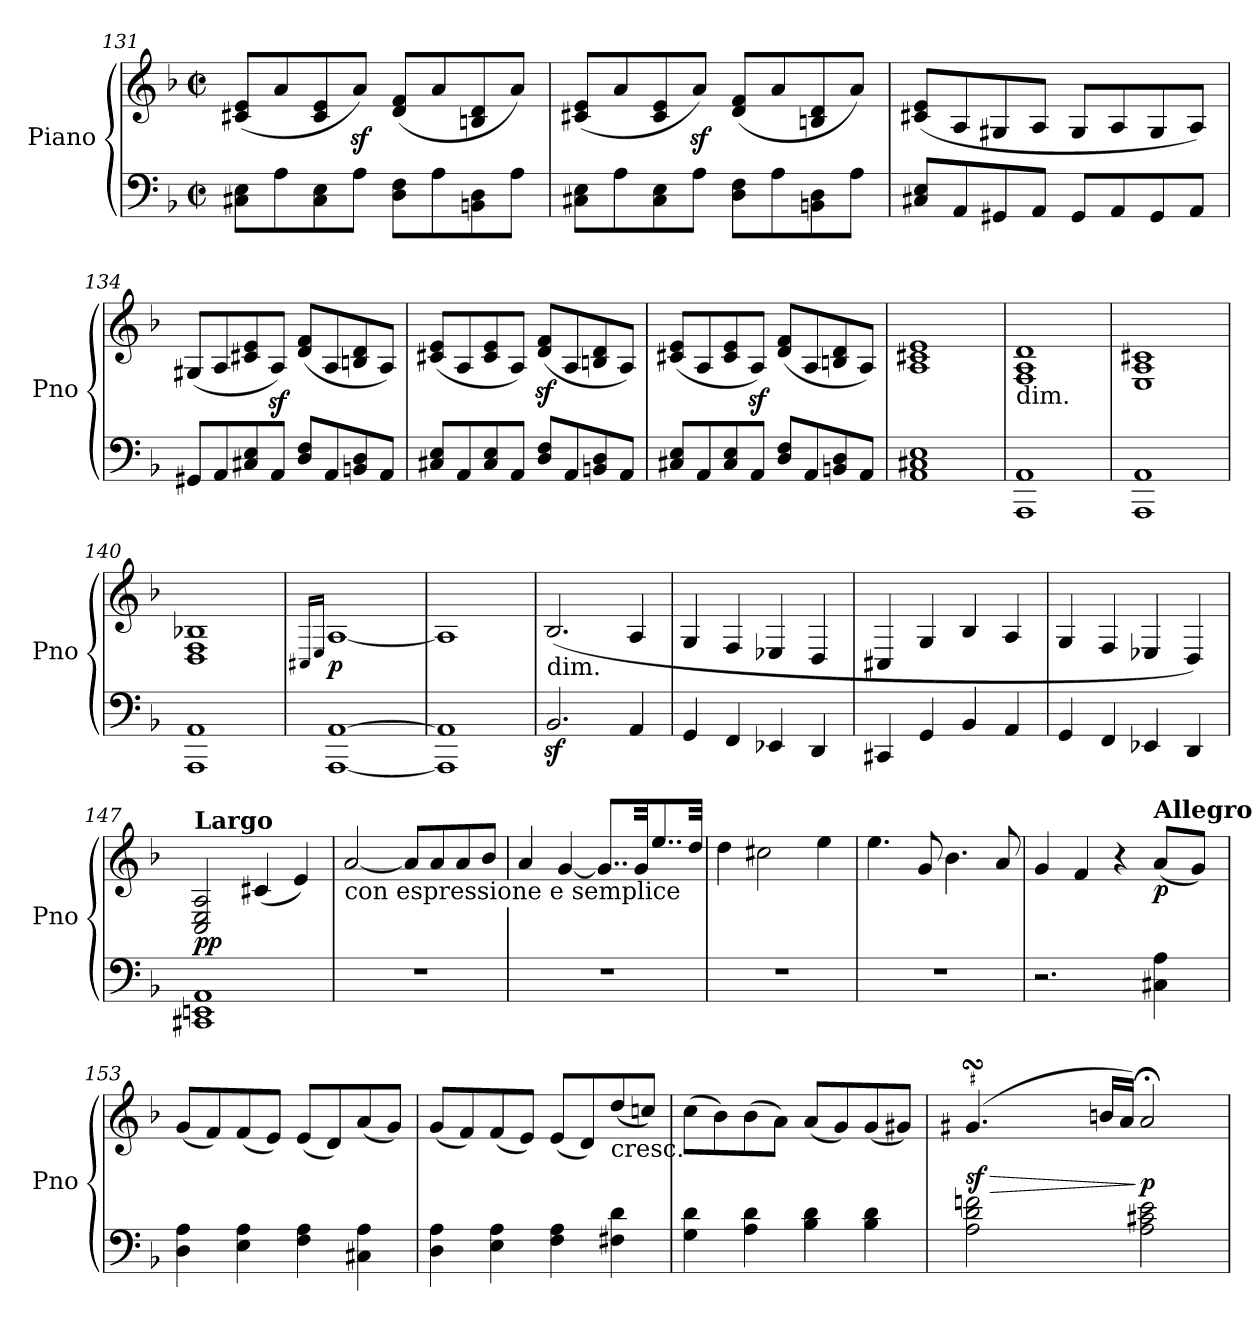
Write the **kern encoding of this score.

**kern	**kern	**dynam
*part1	*part1	*part1
*staff2	*staff1	*staff1/2
*I"Piano	*	*
*I'Pno	*	*
*clefF4	*clefG2	*
*k[b-]	*k[b-]	*
*F:	*F:	*
*M2/2	*M2/2	*
*met(c|)	*met(c|)	*
=131	=131	=131
8C#X\ 8E\L	(<8c#X/ 8e/L	.
8A\	8a/	.
8C#\ 8E\	8c#/ 8e/	.
8A\J	8az</J)	.
8D\ 8F\L	(<8d/ 8f/L	.
8A\	8a/	.
8BBn\ 8D\	8Bn/ 8d/	.
8A\J	8a/J)	.
=132	=132	=132
8C#X\ 8E\L	(<8c#X/ 8e/L	.
8A\	8a/	.
8C#\ 8E\	8c#/ 8e/	.
8A\J	8az</J)	.
8D\ 8F\L	(<8d/ 8f/L	.
8A\	8a/	.
8BBn\ 8D\	8Bn/ 8d/	.
8A\J	8a/J)	.
=133	=133	=133
8C#X/ 8E/L	(<8c#X/ 8e/L	.
8AA/	8A/	.
8GG#X/	8G#X/	.
8AA/J	8A/J	.
8GG#/L	8G#/L	.
8AA/	8A/	.
8GG#/	8G#/	.
8AA/J	8A/J)	.
!!LO:PB:g=z
=134	=134	=134
8GG#X/L	(<8G#X/L	.
8AA/	8A/	.
8C#X/ 8E/	8c#X/ 8e/	.
8AA/J	8Az</J)	.
8D/ 8F/L	(<8d/ 8f/L	.
8AA/	8A/	.
8BBn/ 8D/	8Bn/ 8d/	.
8AA/J	8A/J)	.
=135	=135	=135
8C#X/ 8E/L	(<8c#X/ 8e/L	.
8AA/	8A/	.
8C#/ 8E/	8c#/ 8e/	.
8AA/J	8A/J)	.
8D/ 8F/L	(<8d/z< 8f/z<L	.
8AA/	8A/	.
8BBn/ 8D/	8Bn/ 8d/	.
8AA/J	8A/J)	.
=136	=136	=136
8C#X/ 8E/L	(<8c#X/ 8e/L	.
8AA/	8A/	.
8C#/ 8E/	8c#/ 8e/	.
8AA/J	8Az</J)	.
8D/ 8F/L	(<8d/ 8f/L	.
8AA/	8A/	.
8BBn/ 8D/	8Bn/ 8d/	.
8AA/J	8A/J)	.
=137	=137	=137
1AA 1C#X 1E	1A 1c#X 1e	.
=138	=138	=138
!	!LO:TX:b:t=dim.	!
1AAA 1AA	1F 1A 1d	.
=139	=139	=139
1AAA 1AA	1E 1A 1c#X	.
!!LO:LB:g=z
=140	=140	=140
1AAA 1AA	1D 1F 1B-X	.
=141	=141	=141
.	16qC#X/LL	.
.	16qE/JJ	.
!	!	!LO:DY:b
[1AAA [1AA	[1A	p
=142	=142	=142
1AAA] 1AA]	1A]	.
=143	=143	=143
!	!LO:TX:b:t=dim.	!
2.BB-z>/	(>2.B-/	.
4AA/	4A/	.
=144	=144	=144
4GG/	4G/	.
4FF/	4F/	.
4EE-X/	4E-X/	.
4DD/	4D/	.
=145	=145	=145
4CC#X/	4C#X/	.
4GG/	4G/	.
4BB-/	4B-/	.
4AA/	4A/	.
=146	=146	=146
4GG/	4G/	.
4FF/	4F/	.
4EE-X/	4E-X/	.
4DD/	4D/)	.
=147	=147	=147
!	!LO:TX:a:B:t=Largo	!
!	!	!LO:DY:b
1CC#X 1EEn 1AA	2C/ 2E/ 2A/	pp
.	(<4c#X/	.
.	4e/)	.
=148	=148	=148
!	!LO:TX:b:t=con espressione e semplice	!
1r	[2a/	.
.	8a/L]	.
.	8a/	.
.	8a/	.
.	8b-/J	.
!!LO:LB:g=z
=149	=149	=149
1r	4a/	.
.	[4g/	.
.	8..g/L]	.
.	32g/KK	.
.	8..ee/	.
.	32dd/Jkk	.
=150	=150	=150
1r	4dd\	.
.	2cc#X\	.
.	4ee\	.
=151	=151	=151
1r	4.ee\	.
.	8g/	.
.	4.b-\	.
.	8a/	.
=152	=152	=152
2.r	4g/	.
.	4f/	.
.	4r	.
!	!LO:TX:a:B:t=Allegro	!
!	!	!LO:DY:b
4C#X\ 4A\	(<8a/L	p
.	8g/J)	.
=153	=153	=153
4D\ 4A\	(<8g/L	.
.	8f/)	.
4E\ 4A\	(<8f/	.
.	8e/J)	.
4F\ 4A\	(<8e/L	.
.	8d/)	.
4C#X\ 4A\	(<8a/	.
.	8g/J)	.
=154	=154	=154
4D\ 4A\	(<8g/L	.
.	8f/)	.
4E\ 4A\	(<8f/	.
.	8e/J)	.
4F\ 4A\	(<8e/L	.
.	8d/)	.
!	!LO:TX:b:t=cresc.	!
4F#X\ 4d\	(<8dd/	.
.	8ccn/J)	.
!!LO:LB:g=z
=155	=155	=155
4G\ 4d\	(>8cc\L	.
.	8b-\)	.
4A\ 4d\	(>8b-\	.
.	8a\J)	.
4B-\ 4d\	(<8a/L	.
.	8g/)	.
4B-\ 4d\	(<8g/	.
.	8g#X/J)	.
=156	=156	=156
!	!LO:TX:a:B:t=Adagio	!
!	!	!LO:HP:b
*	*^	*
!	!	!	!LO:DY:n=1:b
2A\ 2d\ 2fn\	(>4.g#XsSsS/	8g#Lyy	> sf
.	.	16aLyy	.
.	.	16g#JJyy	.
.	.	16f#XLLyy	.
.	.	16g#JJyy	.
.	16bn/LL	2ryy	.
.	16a/JJ)	.	.
!	!	!	!LO:DY:n=2:b
2A\ 2c#X\ 2e\	2a;</	.	] p
.	.	8ryy	.
*	*v	*v	*
=	=	=
*-	*-	*-
